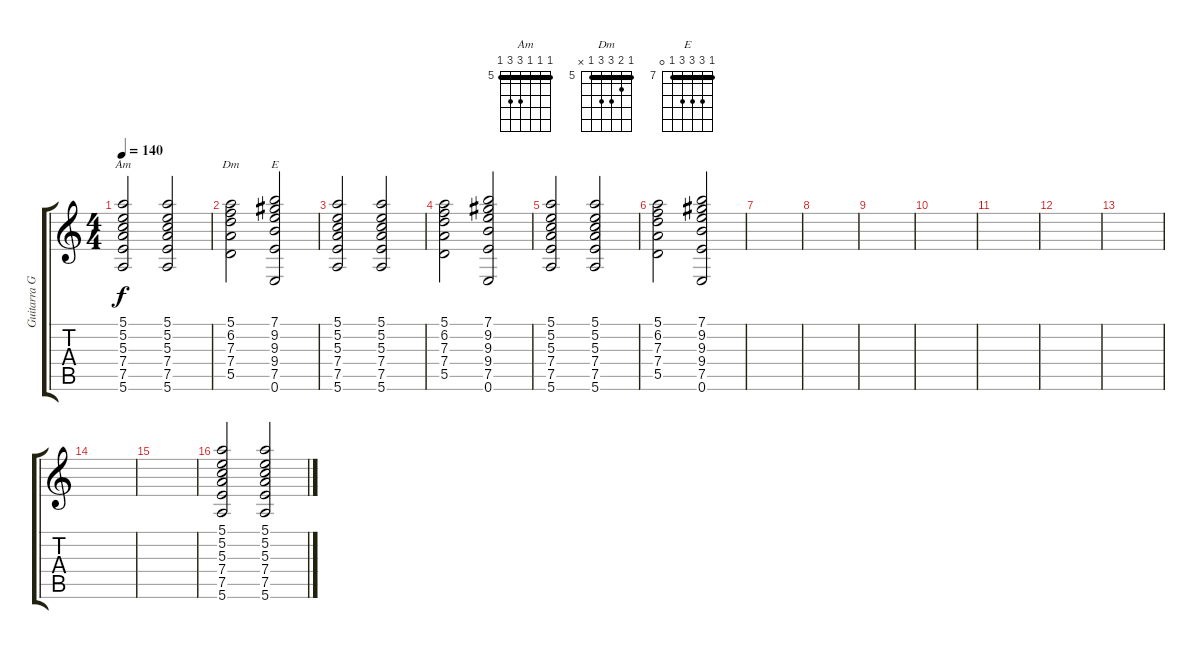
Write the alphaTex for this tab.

\track ("Guitarra German Martinez" "Guitarra G") {instrument overdrivenguitar}
\staff {score tabs}
\tuning (E4 B3 G3 D3 A2 E2) {hide}
\chord ("Am" 5 5 5 7 7 5) {firstfret 5 barre 5}
\chord ("Dm" 5 6 7 7 5 x) {firstfret 5 barre 5}
\chord ("E" 7 9 9 9 7 0) {firstfret 7 barre 7}
\ts (4 4)
\tempo 140
\clef g2
\ks c
(5.1 5.2 5.3 7.4 7.5 5.6).2{ch "Am" dy f} (5.1 5.2 5.3 7.4 7.5 5.6).2 |
(5.1 6.2 7.3 7.4 5.5).2{ch "Dm"} (7.1 9.2 9.3 9.4 7.5 0.6).2{ch "E"} |
(5.1 5.2 5.3 7.4 7.5 5.6).2 (5.1 5.2 5.3 7.4 7.5 5.6).2 |
(5.1 6.2 7.3 7.4 5.5).2 (7.1 9.2 9.3 9.4 7.5 0.6).2 |
(5.1 5.2 5.3 7.4 7.5 5.6).2 (5.1 5.2 5.3 7.4 7.5 5.6).2 |
(5.1 6.2 7.3 7.4 5.5).2 (7.1 9.2 9.3 9.4 7.5 0.6).2 |
|
|
|
|
|
|
|
|
|
(5.1 5.2 5.3 7.4 7.5 5.6).2 (5.1 5.2 5.3 7.4 7.5 5.6).2
